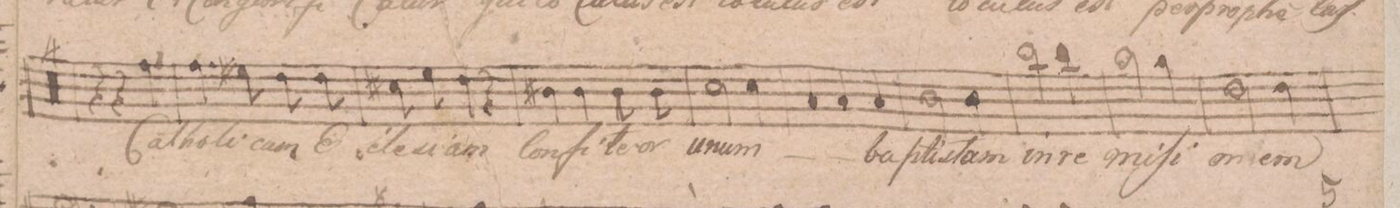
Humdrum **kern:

**kern	**text	**dynam
*I"Baſso.	*	*
*clefF4	*	*
*k[f#c#]	*	*
*met(c|)	*	*
*M3/4	*	*
0.r	.	.
=203	=203	=203
=204	=204	=204
=205	=205	=205
=206	=206	=206
4r	.	.
4r	.	.
4A\	Cat-	.
=207	=207	=207
4.A\	-ho-	.
8G#X\	-li-	.
8F#\	-cam	.
8F#\	E-	.
=208	=208	=208
8E#X\	-cle-	.
8G\	-si-	.
4F#\	-am	.
4r	.	.
=209	=209	=209
4D#X\	Con-	.
4D#\	-fi-	.
8D#\	-te-	.
8D#\	-or	.
=210	=210	=210
2E\	u-	.
4E\	-num	.
=211	=211	=211
*	*ij	*
4C#/	u-	.
4C#/	-num	.
*	*Xij	*
4C#/	bap-	.
=212	=212	=212
2D\	-tis-	.
4D\	-tam	.
=213	=213	=213
2d\	in	.
4d\	re-	.
=214	=214	=214
2B\	-mi-	.
4B\	-ſi-	.
=215	=215	=215
2F#\	-o-	.
4F#\	-nem	.
=216	=216	=216
*-	*-	*-
